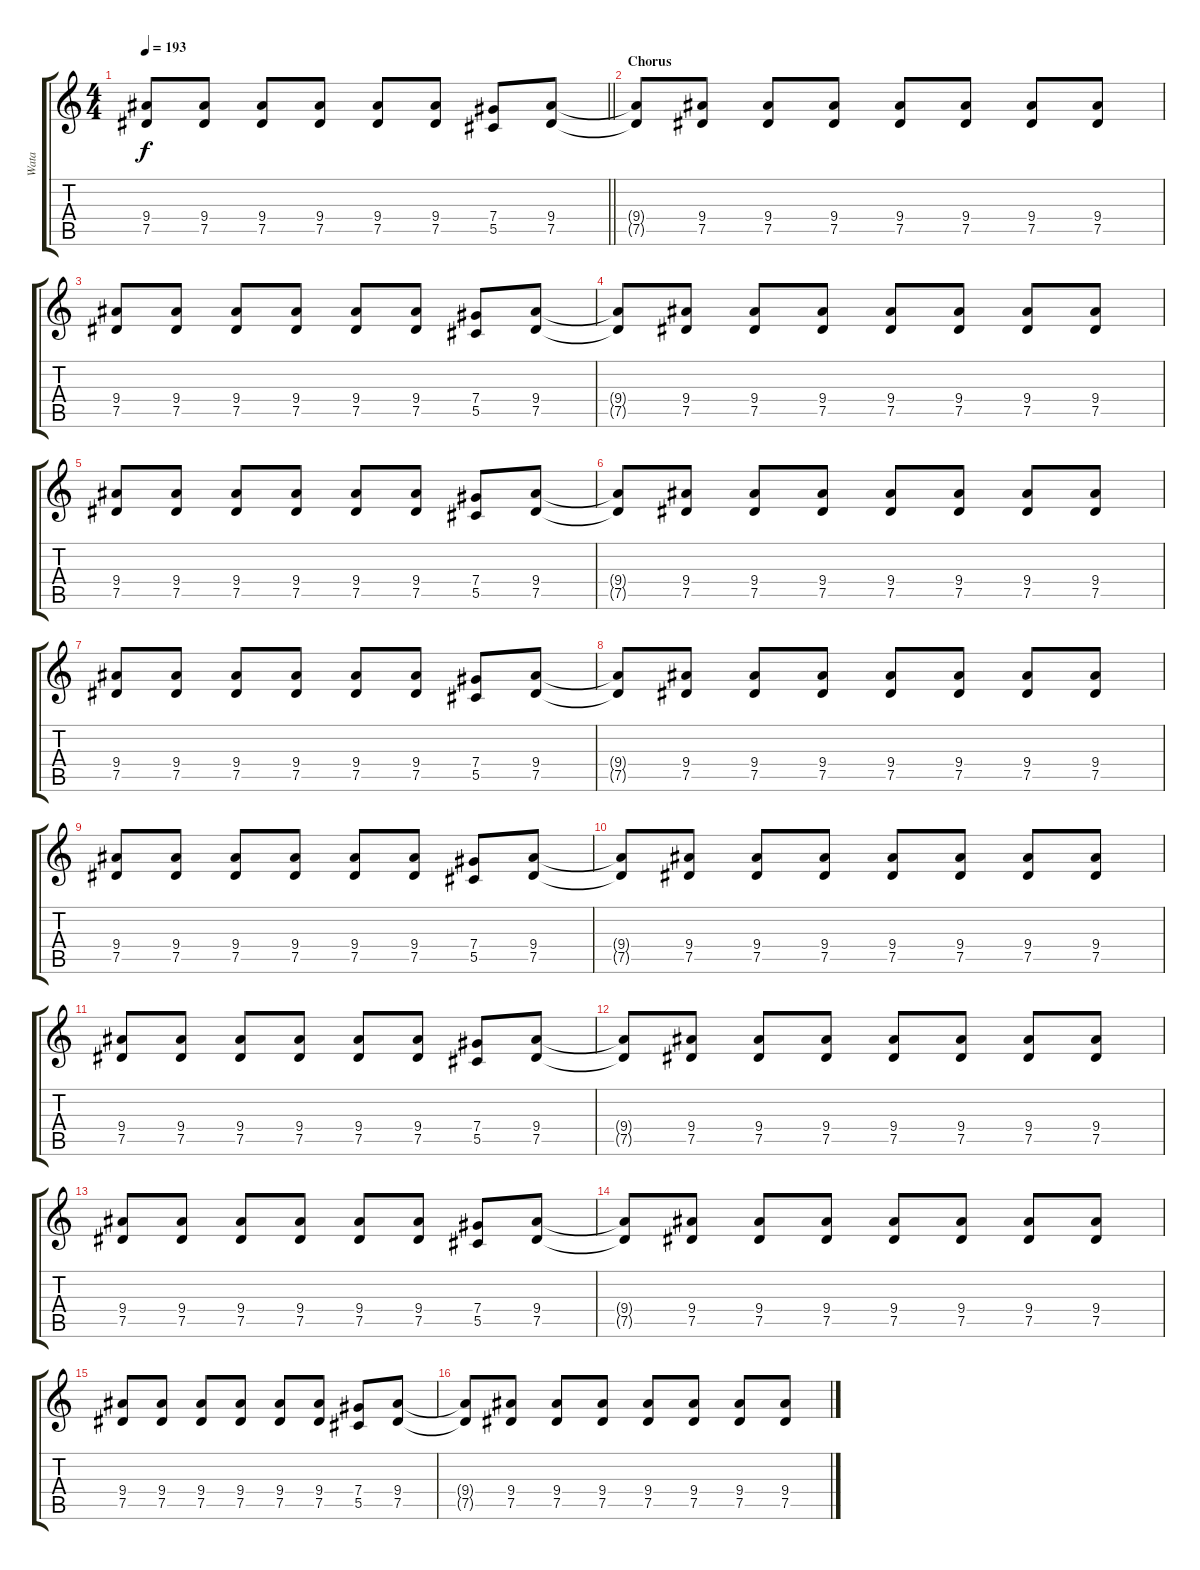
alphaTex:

\track ("Wata" "Wata") {instrument distortionguitar}
\staff {score tabs}
\tuning (Eb4 Bb3 Gb3 Db3 Ab2 Eb2) {hide}
\ts (4 4)
\tempo 193
\clef g2
\barLineRight lightlight
\ks c
(9.4 7.5).8{dy f} (9.4 7.5).8 (9.4 7.5).8 (9.4 7.5).8 (9.4 7.5).8 (9.4 7.5).8 (7.4 5.5).8 (9.4 7.5).8 |
\section ("" "Chorus")
(9.4{t} 7.5{t}).8 (9.4 7.5).8 (9.4 7.5).8 (9.4 7.5).8 (9.4 7.5).8 (9.4 7.5).8 (9.4 7.5).8 (9.4 7.5).8 |
(9.4 7.5).8 (9.4 7.5).8 (9.4 7.5).8 (9.4 7.5).8 (9.4 7.5).8 (9.4 7.5).8 (7.4 5.5).8 (9.4 7.5).8 |
(9.4{t} 7.5{t}).8 (9.4 7.5).8 (9.4 7.5).8 (9.4 7.5).8 (9.4 7.5).8 (9.4 7.5).8 (9.4 7.5).8 (9.4 7.5).8 |
(9.4 7.5).8 (9.4 7.5).8 (9.4 7.5).8 (9.4 7.5).8 (9.4 7.5).8 (9.4 7.5).8 (7.4 5.5).8 (9.4 7.5).8 |
(9.4{t} 7.5{t}).8 (9.4 7.5).8 (9.4 7.5).8 (9.4 7.5).8 (9.4 7.5).8 (9.4 7.5).8 (9.4 7.5).8 (9.4 7.5).8 |
(9.4 7.5).8 (9.4 7.5).8 (9.4 7.5).8 (9.4 7.5).8 (9.4 7.5).8 (9.4 7.5).8 (7.4 5.5).8 (9.4 7.5).8 |
(9.4{t} 7.5{t}).8 (9.4 7.5).8 (9.4 7.5).8 (9.4 7.5).8 (9.4 7.5).8 (9.4 7.5).8 (9.4 7.5).8 (9.4 7.5).8 |
(9.4 7.5).8 (9.4 7.5).8 (9.4 7.5).8 (9.4 7.5).8 (9.4 7.5).8 (9.4 7.5).8 (7.4 5.5).8 (9.4 7.5).8 |
(9.4{t} 7.5{t}).8 (9.4 7.5).8 (9.4 7.5).8 (9.4 7.5).8 (9.4 7.5).8 (9.4 7.5).8 (9.4 7.5).8 (9.4 7.5).8 |
(9.4 7.5).8 (9.4 7.5).8 (9.4 7.5).8 (9.4 7.5).8 (9.4 7.5).8 (9.4 7.5).8 (7.4 5.5).8 (9.4 7.5).8 |
(9.4{t} 7.5{t}).8 (9.4 7.5).8 (9.4 7.5).8 (9.4 7.5).8 (9.4 7.5).8 (9.4 7.5).8 (9.4 7.5).8 (9.4 7.5).8 |
(9.4 7.5).8 (9.4 7.5).8 (9.4 7.5).8 (9.4 7.5).8 (9.4 7.5).8 (9.4 7.5).8 (7.4 5.5).8 (9.4 7.5).8 |
(9.4{t} 7.5{t}).8 (9.4 7.5).8 (9.4 7.5).8 (9.4 7.5).8 (9.4 7.5).8 (9.4 7.5).8 (9.4 7.5).8 (9.4 7.5).8 |
(9.4 7.5).8 (9.4 7.5).8 (9.4 7.5).8 (9.4 7.5).8 (9.4 7.5).8 (9.4 7.5).8 (7.4 5.5).8 (9.4 7.5).8 |
(9.4{t} 7.5{t}).8 (9.4 7.5).8 (9.4 7.5).8 (9.4 7.5).8 (9.4 7.5).8 (9.4 7.5).8 (9.4 7.5).8 (9.4 7.5{sl}).8
